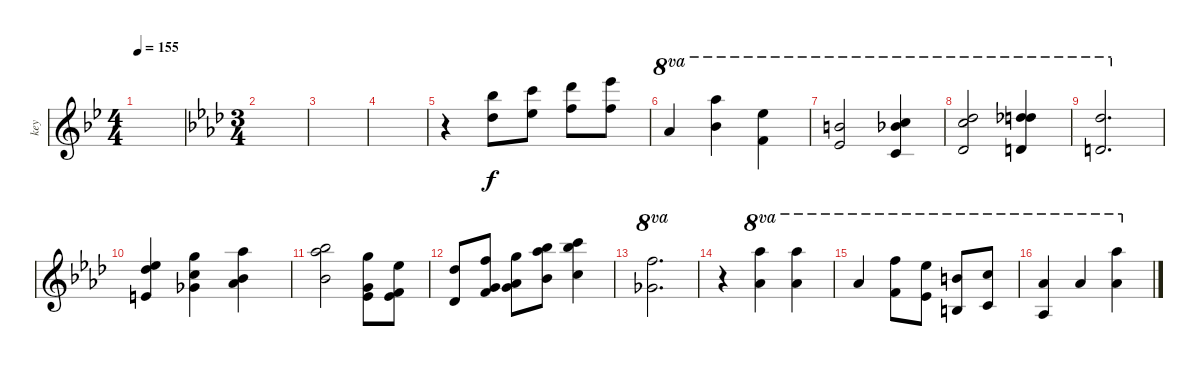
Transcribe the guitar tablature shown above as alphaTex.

\track ("key" "key") {instrument electricgrandpiano}
\staff {score}
\tuning (E4 B3 G3 D3 A2 E2 B1) {hide}
\ts (4 4)
\tempo 155
\clef g2
\ks bb
|
\ts (3 4)
\ks ab
|
|
|
r.4 (9.1 23.2).8 (11.1 25.2).8 (13.1 26.2).8 (23.1 18.2).8 |
16.1.4{ot 8va} (28.1 23.2).4{ot 8va} (13.1 28.2).4{ot 8va} |
(11.1 24.2).2{ot 8va} (8.1 23.2 29.3).4{ot 8va} |
(20.1 14.2 30.3).2{ot 8va} (10.1 27.2 30.3).4{ot 8va} |
(10.1 26.2).2{d ot 8va} |
(0.1 16.2 18.3).4 (2.1 13.2 24.3).4 (16.1 9.2 15.3).4 |
(18.1 11.2 25.3).2 (15.1 4.2 12.3).8 (11.1 4.2 10.3).8 |
(9.1 2.2).8 (1.1 8.2 22.3).8 (15.1 8.2 13.3).8 (6.1 21.2 27.3).8 (8.1 23.2 29.3).4 |
(14.1 30.2).2{d ot 8va} |
r.4 (28.1 21.2).4{ot 8va} (28.1 21.2).4{ot 8va} |
16.1.4{ot 8va} (13.1 30.2).8{ot 8va} (11.1 28.2).8{ot 8va} (7.1 24.2).8{ot 8va} (8.1 25.2).8{ot 8va} |
(4.1 21.2).4{ot 8va} 16.1.4{ot 8va} (28.1 21.2).4{ot 8va}
